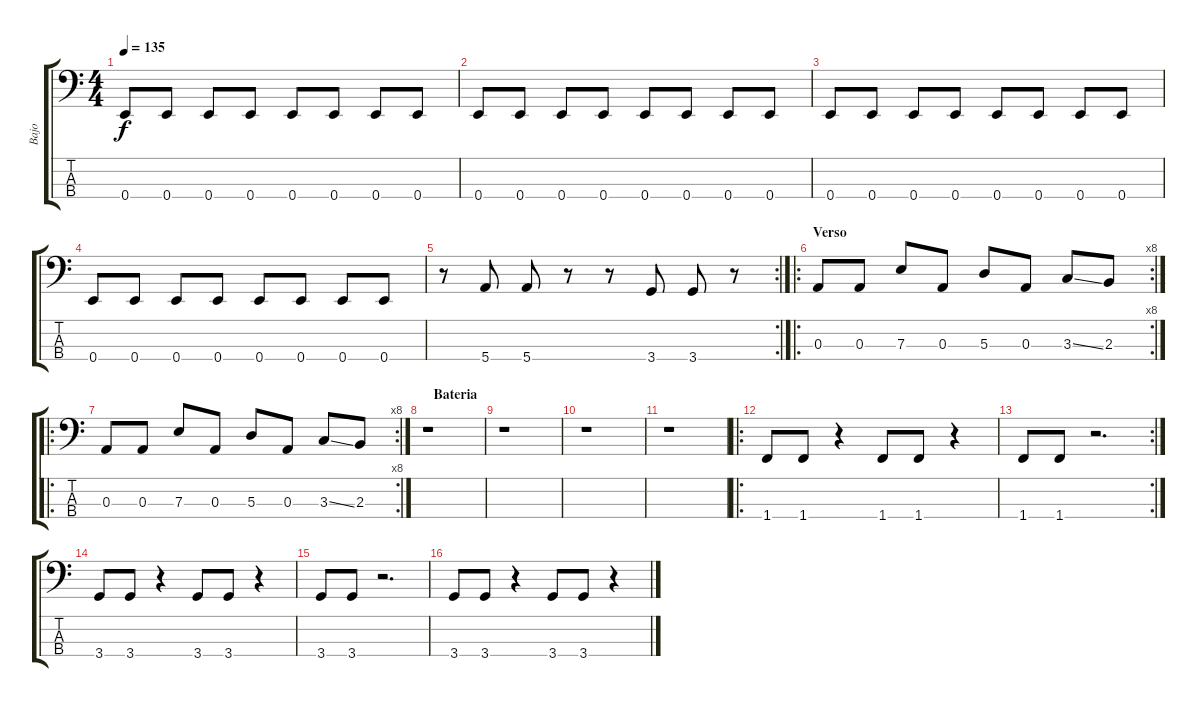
\track ("Bajo" "Bajo") {instrument electricbassfinger}
\staff {score tabs}
\tuning (G2 D2 A1 E1) {hide}
\ts (4 4)
\tempo 135
\clef f4
\ks c
0.4.8{dy f} 0.4.8 0.4.8 0.4.8 0.4.8 0.4.8 0.4.8 0.4.8 |
0.4.8 0.4.8 0.4.8 0.4.8 0.4.8 0.4.8 0.4.8 0.4.8 |
0.4.8 0.4.8 0.4.8 0.4.8 0.4.8 0.4.8 0.4.8 0.4.8 |
0.4.8 0.4.8 0.4.8 0.4.8 0.4.8 0.4.8 0.4.8 0.4.8 |
\rc 2
r.8 5.4.8 5.4.8 r.8 r.8 3.4.8 3.4.8 r.8 |
\ro
\rc 8
\section ("" "Verso")
0.3.8 0.3.8 7.3.8 0.3.8 5.3.8 0.3.8 3.3{ss}.8 2.3.8 |
\ro
\rc 8
0.3.8 0.3.8 7.3.8 0.3.8 5.3.8 0.3.8 3.3{ss}.8 2.3.8 |
\section ("" "   Bateria")
r.1 |
r.1 |
r.1 |
r.1 |
\ro
1.4.8 1.4.8 r.4 1.4.8 1.4.8 r.4 |
\rc 2
1.4.8 1.4.8 r.2{d} |
3.4.8 3.4.8 r.4 3.4.8 3.4.8 r.4 |
3.4.8 3.4.8 r.2{d} |
3.4.8 3.4.8 r.4 3.4.8 3.4.8 r.4
